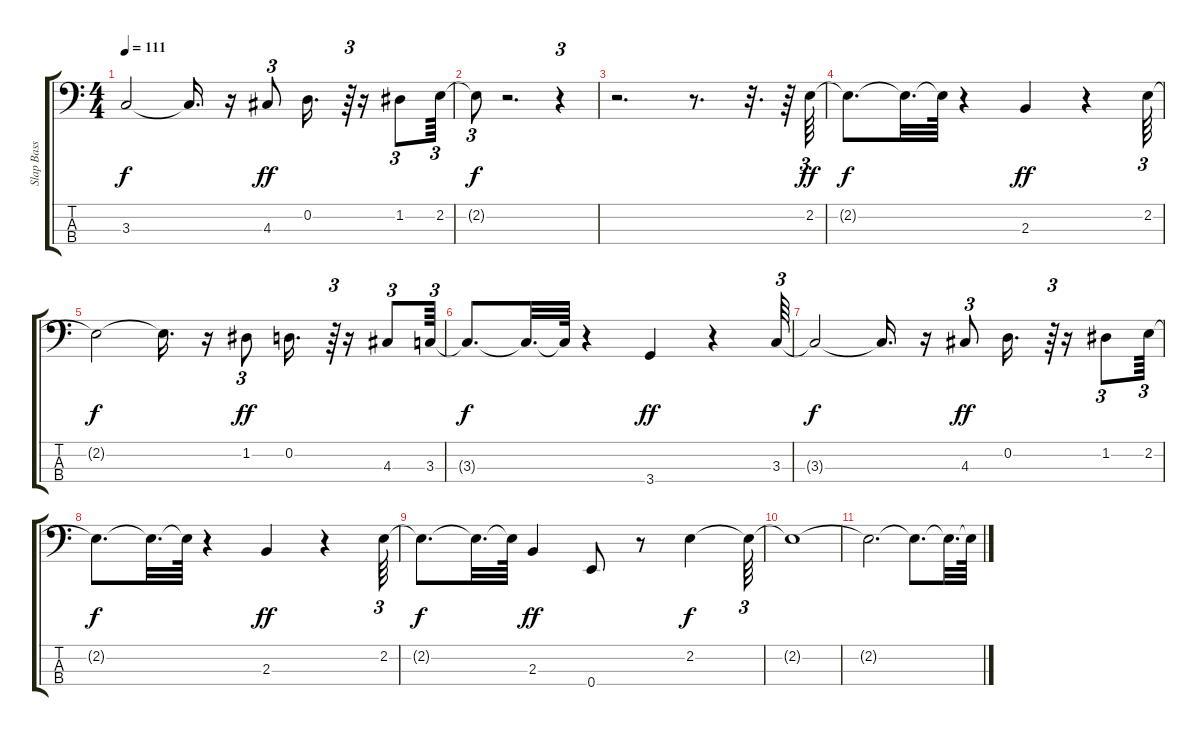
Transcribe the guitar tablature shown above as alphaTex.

\track ("Slap Bass 2" "Slap Bass ") {solo instrument slapbass2}
\staff {score tabs}
\tuning (G2 D2 A1 E1) {hide}
\ts (4 4)
\tempo 111
\clef f4
\ks c
3.3{t}.2{dy f} 3.3{t}.16{d} r.16 4.3.8{tu (3 2) dy ff} 0.2.16{d} r.64{tu (3 2)} r.16 1.2.8{tu (3 2)} 2.2.64{tu (3 2)} |
2.2{t}.8{tu (3 2) dy f} r.2{d} r.4{tu (3 2)} |
r.2{d} r.8{d} r.32{d} r.64 2.2.64{tu (3 2) dy ff} |
2.2{t}.8{d dy f} 2.2{t}.32{d} 2.2{t}.64 r.4 2.3.4{dy ff} r.4 2.2.64{tu (3 2)} |
2.2{t}.2{dy f} 2.2{t}.16{d} r.16 1.2.8{tu (3 2) dy ff} 0.2.16{d} r.64{tu (3 2)} r.16 4.3.8{tu (3 2)} 3.3.64{tu (3 2)} |
3.3{t}.8{d dy f} 3.3{t}.32{d} 3.3{t}.64 r.4 3.4.4{dy ff} r.4 3.3.64{tu (3 2)} |
3.3{t}.2{dy f} 3.3{t}.16{d} r.16 4.3.8{tu (3 2) dy ff} 0.2.16{d} r.64{tu (3 2)} r.16 1.2.8{tu (3 2)} 2.2.64{tu (3 2)} |
2.2{t}.8{d dy f} 2.2{t}.32{d} 2.2{t}.64 r.4 2.3.4{dy ff} r.4 2.2.64{tu (3 2)} |
2.2{t}.8{d dy f} 2.2{t}.32{d} 2.2{t}.64 2.3.4{dy ff} 0.4.8 r.8 2.2.4{dy f} 2.2{t}.64{tu (3 2)} |
2.2{t}.1 |
2.2{t}.2{d} 2.2{t}.8{d} 2.2{t}.32{d} 2.2{t}.64
